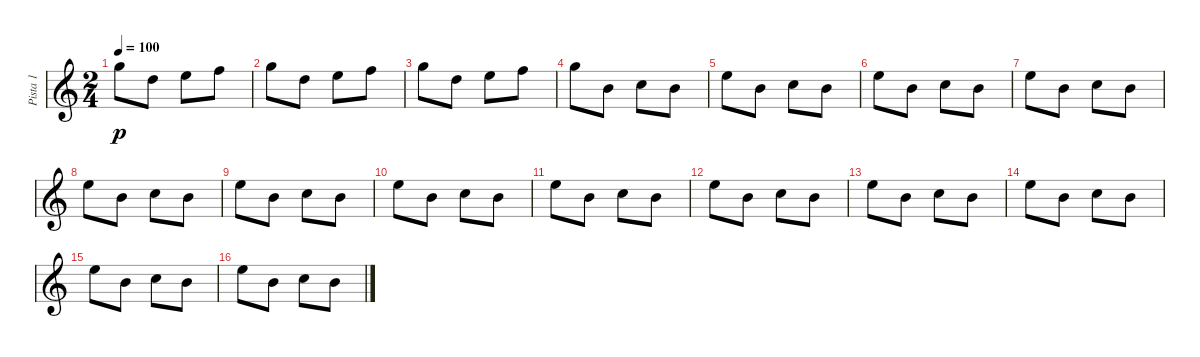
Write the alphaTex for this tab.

\track ("Pista 1" "Pista 1") {instrument acousticgrandpiano}
\staff {score}
\tuning (E4 B3 G3 D3 A2 E2) {hide}
\ts (2 4)
\tempo 100
\clef g2
\ks c
20.2.8{dy p} 15.2.8 17.2.8 18.2.8 |
20.2.8 15.2.8 17.2.8 18.2.8 |
20.2.8 15.2.8 17.2.8 18.2.8 |
20.2.8 12.2.8 13.2.8 12.2.8 |
12.1.8 12.2.8 13.2.8 12.2.8 |
12.1.8 12.2.8 13.2.8 12.2.8 |
12.1.8 12.2.8 13.2.8 12.2.8 |
12.1.8 12.2.8 13.2.8 12.2.8 |
12.1.8 12.2.8 13.2.8 12.2.8 |
12.1.8 12.2.8 13.2.8 12.2.8 |
12.1.8 12.2.8 13.2.8 12.2.8 |
12.1.8 12.2.8 13.2.8 12.2.8 |
12.1.8 12.2.8 13.2.8 12.2.8 |
12.1.8 12.2.8 13.2.8 12.2.8 |
12.1.8 12.2.8 13.2.8 12.2.8 |
12.1.8 12.2.8 13.2.8 12.2.8
